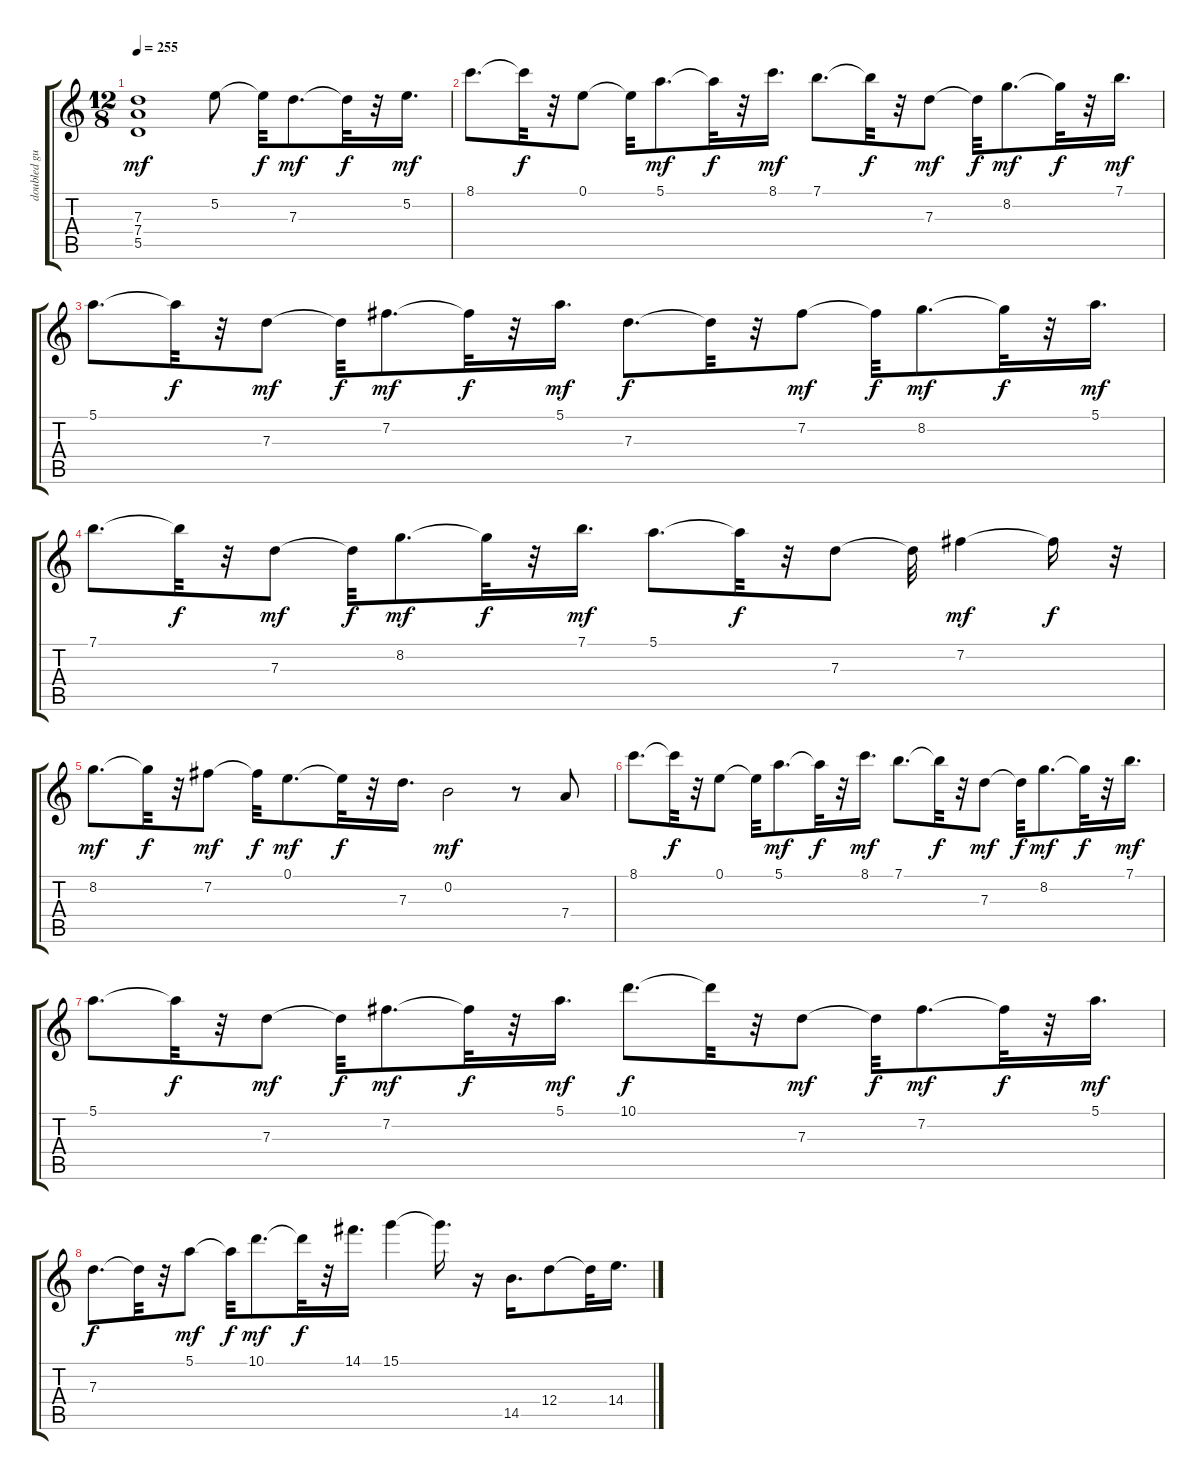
\track ("doubled guitar      " "doubled gu") {instrument distortionguitar}
\staff {score tabs}
\tuning (E4 B3 G3 D3 A2 E2) {hide}
\ts (12 8)
\tempo 255
\clef g2
\ks c
(7.3 7.4 5.5).1{dy mf} 5.2.8 5.2{t}.32{dy f} 7.3.8{d dy mf} 7.3{t}.32{dy f} r.32 5.2.16{d dy mf} |
8.1.8{d} 8.1{t}.32{dy f} r.32 0.1.8 0.1{t}.32 5.1.8{d dy mf} 5.1{t}.32{dy f} r.32 8.1.16{d dy mf} 7.1.8{d} 7.1{t}.32{dy f} r.32 7.3.8{dy mf} 7.3{t}.32{dy f} 8.2.8{d dy mf} 8.2{t}.32{dy f} r.32 7.1.16{d dy mf} |
5.1.8{d} 5.1{t}.32{dy f} r.32 7.3.8{dy mf} 7.3{t}.32{dy f} 7.2.8{d dy mf} 7.2{t}.32{dy f} r.32 5.1.16{d dy mf} 7.3.8{d dy f} 7.3{t}.32 r.32 7.2.8{dy mf} 7.2{t}.32{dy f} 8.2.8{d dy mf} 8.2{t}.32{dy f} r.32 5.1.16{d dy mf} |
7.1.8{d} 7.1{t}.32{dy f} r.32 7.3.8{dy mf} 7.3{t}.32{dy f} 8.2.8{d dy mf} 8.2{t}.32{dy f} r.32 7.1.16{d dy mf} 5.1.8{d} 5.1{t}.32{dy f} r.32 7.3.8 7.3{t}.32 7.2.4{dy mf} 7.2{t}.16{dy f} r.32 |
8.2.8{d dy mf} 8.2{t}.32{dy f} r.32 7.2.8{dy mf} 7.2{t}.32{dy f} 0.1.8{d dy mf} 0.1{t}.32{dy f} r.32 7.3.16{d} 0.2.2{dy mf} r.8 7.4.8 |
8.1.8{d} 8.1{t}.32{dy f} r.32 0.1.8 0.1{t}.32 5.1.8{d dy mf} 5.1{t}.32{dy f} r.32 8.1.16{d dy mf} 7.1.8{d} 7.1{t}.32{dy f} r.32 7.3.8{dy mf} 7.3{t}.32{dy f} 8.2.8{d dy mf} 8.2{t}.32{dy f} r.32 7.1.16{d dy mf} |
5.1.8{d} 5.1{t}.32{dy f} r.32 7.3.8{dy mf} 7.3{t}.32{dy f} 7.2.8{d dy mf} 7.2{t}.32{dy f} r.32 5.1.16{d dy mf} 10.1.8{d dy f} 10.1{t}.32 r.32 7.3.8{dy mf} 7.3{t}.32{dy f} 7.2.8{d dy mf} 7.2{t}.32{dy f} r.32 5.1.16{d dy mf} |
7.3.8{d dy f} 7.3{t}.32 r.32 5.1.8{dy mf} 5.1{t}.32{dy f} 10.1.8{d dy mf} 10.1{t}.32{dy f} r.32 14.1.16{d} 15.1.4 15.1{t}.16{d} r.16 14.5.16{d} 12.4.8 12.4{t}.32 14.4.16{d}
